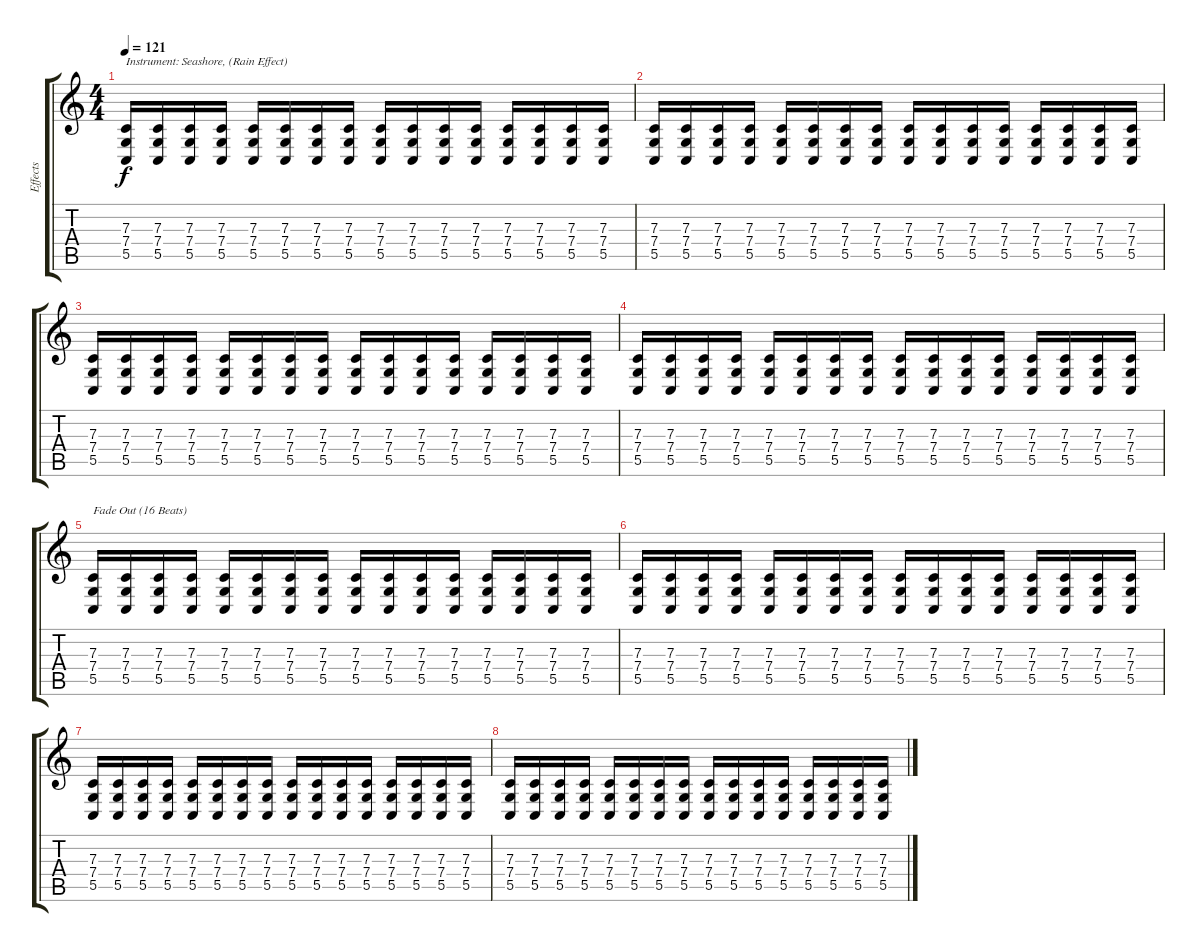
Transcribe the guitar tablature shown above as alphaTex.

\track ("Effects" "Effects") {instrument drawbarorgan}
\staff {score tabs}
\tuning (D4 A3 F3 C3 G2 D2) {hide}
\ts (4 4)
\tempo 121
\clef g2
\ks c
(7.3 7.4 5.5).16{txt "Instrument: Seashore, (Rain Effect)" dy f instrument seashore} (7.3 7.4 5.5).16 (7.3 7.4 5.5).16 (7.3 7.4 5.5).16 (7.3 7.4 5.5).16 (7.3 7.4 5.5).16 (7.3 7.4 5.5).16 (7.3 7.4 5.5).16 (7.3 7.4 5.5).16 (7.3 7.4 5.5).16 (7.3 7.4 5.5).16 (7.3 7.4 5.5).16 (7.3 7.4 5.5).16 (7.3 7.4 5.5).16 (7.3 7.4 5.5).16 (7.3 7.4 5.5).16 |
(7.3 7.4 5.5).16 (7.3 7.4 5.5).16 (7.3 7.4 5.5).16 (7.3 7.4 5.5).16 (7.3 7.4 5.5).16 (7.3 7.4 5.5).16 (7.3 7.4 5.5).16 (7.3 7.4 5.5).16 (7.3 7.4 5.5).16 (7.3 7.4 5.5).16 (7.3 7.4 5.5).16 (7.3 7.4 5.5).16 (7.3 7.4 5.5).16 (7.3 7.4 5.5).16 (7.3 7.4 5.5).16 (7.3 7.4 5.5).16 |
(7.3 7.4 5.5).16 (7.3 7.4 5.5).16 (7.3 7.4 5.5).16 (7.3 7.4 5.5).16 (7.3 7.4 5.5).16 (7.3 7.4 5.5).16 (7.3 7.4 5.5).16 (7.3 7.4 5.5).16 (7.3 7.4 5.5).16 (7.3 7.4 5.5).16 (7.3 7.4 5.5).16 (7.3 7.4 5.5).16 (7.3 7.4 5.5).16 (7.3 7.4 5.5).16 (7.3 7.4 5.5).16 (7.3 7.4 5.5).16 |
(7.3 7.4 5.5).16 (7.3 7.4 5.5).16 (7.3 7.4 5.5).16 (7.3 7.4 5.5).16 (7.3 7.4 5.5).16 (7.3 7.4 5.5).16 (7.3 7.4 5.5).16 (7.3 7.4 5.5).16 (7.3 7.4 5.5).16 (7.3 7.4 5.5).16 (7.3 7.4 5.5).16 (7.3 7.4 5.5).16 (7.3 7.4 5.5).16 (7.3 7.4 5.5).16 (7.3 7.4 5.5).16 (7.3 7.4 5.5).16 |
(7.3 7.4 5.5).16{txt "Fade Out (16 Beats)" volume 0} (7.3 7.4 5.5).16 (7.3 7.4 5.5).16 (7.3 7.4 5.5).16 (7.3 7.4 5.5).16 (7.3 7.4 5.5).16 (7.3 7.4 5.5).16 (7.3 7.4 5.5).16 (7.3 7.4 5.5).16 (7.3 7.4 5.5).16 (7.3 7.4 5.5).16 (7.3 7.4 5.5).16 (7.3 7.4 5.5).16 (7.3 7.4 5.5).16 (7.3 7.4 5.5).16 (7.3 7.4 5.5).16 |
(7.3 7.4 5.5).16 (7.3 7.4 5.5).16 (7.3 7.4 5.5).16 (7.3 7.4 5.5).16 (7.3 7.4 5.5).16 (7.3 7.4 5.5).16 (7.3 7.4 5.5).16 (7.3 7.4 5.5).16 (7.3 7.4 5.5).16 (7.3 7.4 5.5).16 (7.3 7.4 5.5).16 (7.3 7.4 5.5).16 (7.3 7.4 5.5).16 (7.3 7.4 5.5).16 (7.3 7.4 5.5).16 (7.3 7.4 5.5).16 |
(7.3 7.4 5.5).16 (7.3 7.4 5.5).16 (7.3 7.4 5.5).16 (7.3 7.4 5.5).16 (7.3 7.4 5.5).16 (7.3 7.4 5.5).16 (7.3 7.4 5.5).16 (7.3 7.4 5.5).16 (7.3 7.4 5.5).16 (7.3 7.4 5.5).16 (7.3 7.4 5.5).16 (7.3 7.4 5.5).16 (7.3 7.4 5.5).16 (7.3 7.4 5.5).16 (7.3 7.4 5.5).16 (7.3 7.4 5.5).16 |
(7.3 7.4 5.5).16 (7.3 7.4 5.5).16 (7.3 7.4 5.5).16 (7.3 7.4 5.5).16 (7.3 7.4 5.5).16 (7.3 7.4 5.5).16 (7.3 7.4 5.5).16 (7.3 7.4 5.5).16 (7.3 7.4 5.5).16 (7.3 7.4 5.5).16 (7.3 7.4 5.5).16 (7.3 7.4 5.5).16 (7.3 7.4 5.5).16 (7.3 7.4 5.5).16 (7.3 7.4 5.5).16 (7.3 7.4 5.5).16
